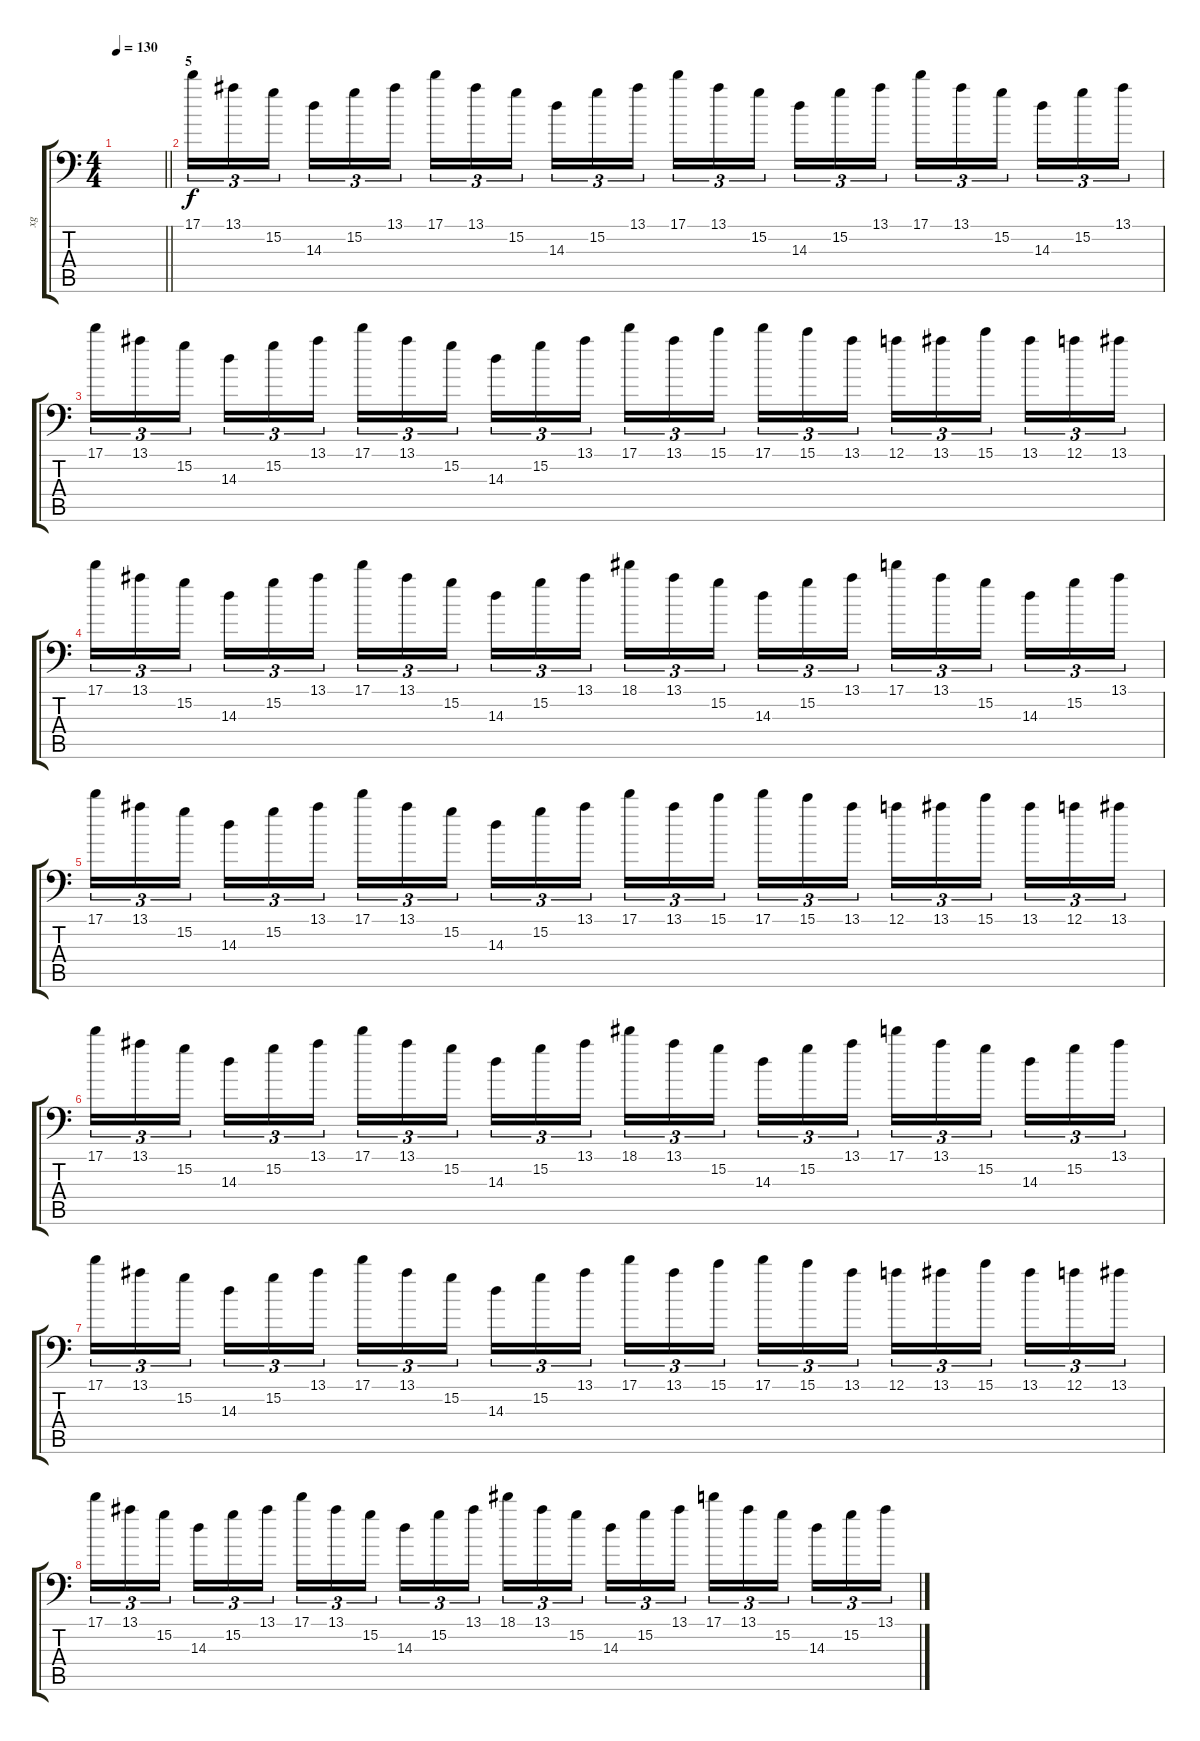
\track ("xg" "xg") {instrument distortionguitar}
\staff {score tabs}
\tuning (A3 E3 C3 G2 D2 G1) {hide}
\ts (4 4)
\tempo 130
\clef f4
\barLineRight lightlight
\ks c
|
\section ("" "5")
17.1.16{tu (3 2)} 13.1.16{tu (3 2)} 15.2.16{tu (3 2) beam splitsecondary} 14.3.16{tu (3 2)} 15.2.16{tu (3 2)} 13.1.16{tu (3 2)} 17.1.16{tu (3 2)} 13.1.16{tu (3 2)} 15.2.16{tu (3 2) beam splitsecondary} 14.3.16{tu (3 2)} 15.2.16{tu (3 2)} 13.1.16{tu (3 2)} 17.1.16{tu (3 2)} 13.1.16{tu (3 2)} 15.2.16{tu (3 2) beam splitsecondary} 14.3.16{tu (3 2)} 15.2.16{tu (3 2)} 13.1.16{tu (3 2)} 17.1.16{tu (3 2)} 13.1.16{tu (3 2)} 15.2.16{tu (3 2) beam splitsecondary} 14.3.16{tu (3 2)} 15.2.16{tu (3 2)} 13.1.16{tu (3 2)} |
17.1.16{tu (3 2)} 13.1.16{tu (3 2)} 15.2.16{tu (3 2) beam splitsecondary} 14.3.16{tu (3 2)} 15.2.16{tu (3 2)} 13.1.16{tu (3 2)} 17.1.16{tu (3 2)} 13.1.16{tu (3 2)} 15.2.16{tu (3 2) beam splitsecondary} 14.3.16{tu (3 2)} 15.2.16{tu (3 2)} 13.1.16{tu (3 2)} 17.1.16{tu (3 2)} 13.1.16{tu (3 2)} 15.1.16{tu (3 2) beam splitsecondary} 17.1.16{tu (3 2)} 15.1.16{tu (3 2)} 13.1.16{tu (3 2)} 12.1.16{tu (3 2)} 13.1.16{tu (3 2)} 15.1.16{tu (3 2) beam splitsecondary} 13.1.16{tu (3 2)} 12.1.16{tu (3 2)} 13.1.16{tu (3 2)} |
17.1.16{tu (3 2)} 13.1.16{tu (3 2)} 15.2.16{tu (3 2) beam splitsecondary} 14.3.16{tu (3 2)} 15.2.16{tu (3 2)} 13.1.16{tu (3 2)} 17.1.16{tu (3 2)} 13.1.16{tu (3 2)} 15.2.16{tu (3 2) beam splitsecondary} 14.3.16{tu (3 2)} 15.2.16{tu (3 2)} 13.1.16{tu (3 2)} 18.1.16{tu (3 2)} 13.1.16{tu (3 2)} 15.2.16{tu (3 2) beam splitsecondary} 14.3.16{tu (3 2)} 15.2.16{tu (3 2)} 13.1.16{tu (3 2)} 17.1.16{tu (3 2)} 13.1.16{tu (3 2)} 15.2.16{tu (3 2) beam splitsecondary} 14.3.16{tu (3 2)} 15.2.16{tu (3 2)} 13.1.16{tu (3 2)} |
17.1.16{tu (3 2)} 13.1.16{tu (3 2)} 15.2.16{tu (3 2) beam splitsecondary} 14.3.16{tu (3 2)} 15.2.16{tu (3 2)} 13.1.16{tu (3 2)} 17.1.16{tu (3 2)} 13.1.16{tu (3 2)} 15.2.16{tu (3 2) beam splitsecondary} 14.3.16{tu (3 2)} 15.2.16{tu (3 2)} 13.1.16{tu (3 2)} 17.1.16{tu (3 2)} 13.1.16{tu (3 2)} 15.1.16{tu (3 2) beam splitsecondary} 17.1.16{tu (3 2)} 15.1.16{tu (3 2)} 13.1.16{tu (3 2)} 12.1.16{tu (3 2)} 13.1.16{tu (3 2)} 15.1.16{tu (3 2) beam splitsecondary} 13.1.16{tu (3 2)} 12.1.16{tu (3 2)} 13.1.16{tu (3 2)} |
17.1.16{tu (3 2)} 13.1.16{tu (3 2)} 15.2.16{tu (3 2) beam splitsecondary} 14.3.16{tu (3 2)} 15.2.16{tu (3 2)} 13.1.16{tu (3 2)} 17.1.16{tu (3 2)} 13.1.16{tu (3 2)} 15.2.16{tu (3 2) beam splitsecondary} 14.3.16{tu (3 2)} 15.2.16{tu (3 2)} 13.1.16{tu (3 2)} 18.1.16{tu (3 2)} 13.1.16{tu (3 2)} 15.2.16{tu (3 2) beam splitsecondary} 14.3.16{tu (3 2)} 15.2.16{tu (3 2)} 13.1.16{tu (3 2)} 17.1.16{tu (3 2)} 13.1.16{tu (3 2)} 15.2.16{tu (3 2) beam splitsecondary} 14.3.16{tu (3 2)} 15.2.16{tu (3 2)} 13.1.16{tu (3 2)} |
17.1.16{tu (3 2)} 13.1.16{tu (3 2)} 15.2.16{tu (3 2) beam splitsecondary} 14.3.16{tu (3 2)} 15.2.16{tu (3 2)} 13.1.16{tu (3 2)} 17.1.16{tu (3 2)} 13.1.16{tu (3 2)} 15.2.16{tu (3 2) beam splitsecondary} 14.3.16{tu (3 2)} 15.2.16{tu (3 2)} 13.1.16{tu (3 2)} 17.1.16{tu (3 2)} 13.1.16{tu (3 2)} 15.1.16{tu (3 2) beam splitsecondary} 17.1.16{tu (3 2)} 15.1.16{tu (3 2)} 13.1.16{tu (3 2)} 12.1.16{tu (3 2)} 13.1.16{tu (3 2)} 15.1.16{tu (3 2) beam splitsecondary} 13.1.16{tu (3 2)} 12.1.16{tu (3 2)} 13.1.16{tu (3 2)} |
17.1.16{tu (3 2)} 13.1.16{tu (3 2)} 15.2.16{tu (3 2) beam splitsecondary} 14.3.16{tu (3 2)} 15.2.16{tu (3 2)} 13.1.16{tu (3 2)} 17.1.16{tu (3 2)} 13.1.16{tu (3 2)} 15.2.16{tu (3 2) beam splitsecondary} 14.3.16{tu (3 2)} 15.2.16{tu (3 2)} 13.1.16{tu (3 2)} 18.1.16{tu (3 2)} 13.1.16{tu (3 2)} 15.2.16{tu (3 2) beam splitsecondary} 14.3.16{tu (3 2)} 15.2.16{tu (3 2)} 13.1.16{tu (3 2)} 17.1.16{tu (3 2)} 13.1.16{tu (3 2)} 15.2.16{tu (3 2) beam splitsecondary} 14.3.16{tu (3 2)} 15.2.16{tu (3 2)} 13.1.16{tu (3 2)}
